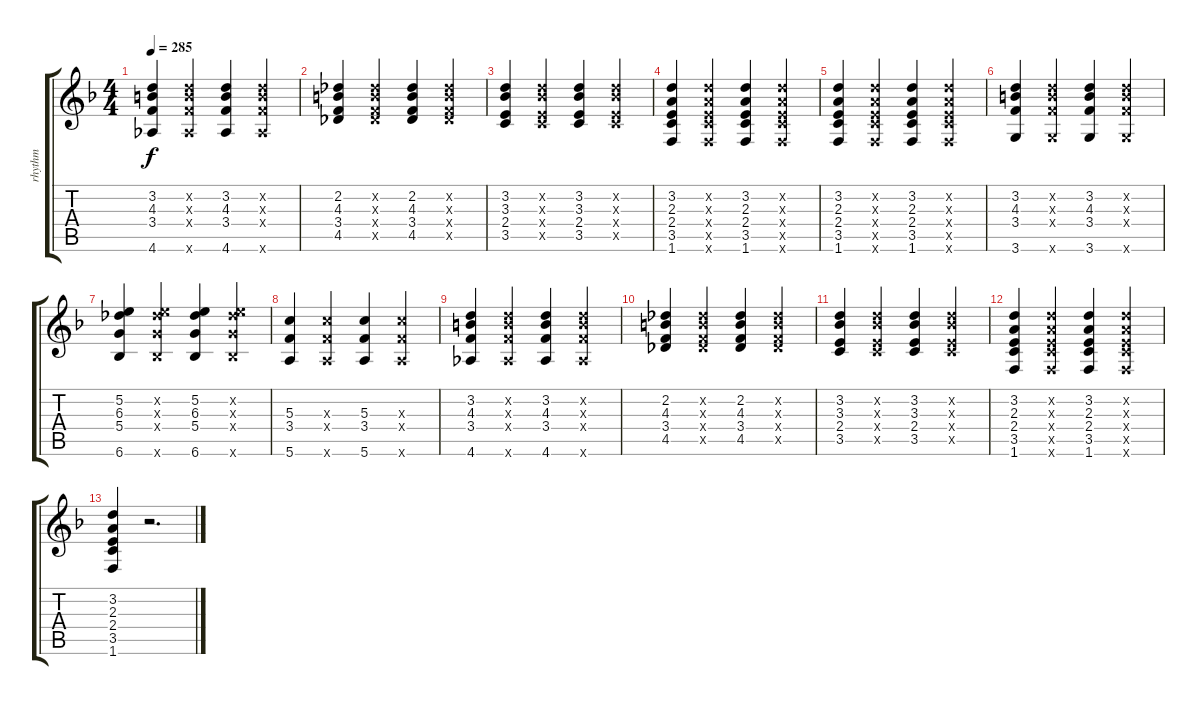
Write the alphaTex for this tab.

\track ("rhythm" "rhythm") {instrument acousticguitarnylon}
\staff {score tabs}
\tuning (E4 B3 G3 D3 A2 E2) {hide}
\ts (4 4)
\tempo 285
\clef g2
\ks f
(3.2 4.3 3.4 4.6).4{dy f} (3.2{x} 4.3{x} 3.4{x} 4.6{x}).4 (3.2 4.3 3.4 4.6).4 (3.2{x} 4.3{x} 3.4{x} 4.6{x}).4 |
(2.2 4.3 3.4 4.5).4 (2.2{x} 4.3{x} 3.4{x} 4.5{x}).4 (2.2 4.3 3.4 4.5).4 (2.2{x} 4.3{x} 3.4{x} 4.5{x}).4 |
(3.2 3.3 2.4 3.5).4 (3.2{x} 3.3{x} 2.4{x} 3.5{x}).4 (3.2 3.3 2.4 3.5).4 (3.2{x} 3.3{x} 2.4{x} 3.5{x}).4 |
(3.2 2.3 2.4 3.5 1.6).4 (3.2{x} 2.3{x} 2.4{x} 3.5{x} 1.6{x}).4 (3.2 2.3 2.4 3.5 1.6).4 (3.2{x} 2.3{x} 2.4{x} 3.5{x} 1.6{x}).4 |
(3.2 2.3 2.4 3.5 1.6).4 (3.2{x} 2.3{x} 2.4{x} 3.5{x} 1.6{x}).4 (3.2 2.3 2.4 3.5 1.6).4 (3.2{x} 2.3{x} 2.4{x} 3.5{x} 1.6{x}).4 |
(3.2 4.3 3.4 3.6).4 (3.2{x} 4.3{x} 3.4{x} 3.6{x}).4 (3.2 4.3 3.4 3.6).4 (3.2{x} 4.3{x} 3.4{x} 3.6{x}).4 |
(5.2 6.3 5.4 6.6).4 (5.2{x} 6.3{x} 5.4{x} 6.6{x}).4 (5.2 6.3 5.4 6.6).4 (5.2{x} 6.3{x} 5.4{x} 6.6{x}).4 |
(5.3 3.4 5.6).4 (5.3{x} 3.4{x} 5.6{x}).4 (5.3 3.4 5.6).4 (5.3{x} 3.4{x} 5.6{x}).4 |
(3.2 4.3 3.4 4.6).4 (3.2{x} 4.3{x} 3.4{x} 4.6{x}).4 (3.2 4.3 3.4 4.6).4 (3.2{x} 4.3{x} 3.4{x} 4.6{x}).4 |
(2.2 4.3 3.4 4.5).4 (2.2{x} 4.3{x} 3.4{x} 4.5{x}).4 (2.2 4.3 3.4 4.5).4 (2.2{x} 4.3{x} 3.4{x} 4.5{x}).4 |
(3.2 3.3 2.4 3.5).4 (3.2{x} 3.3{x} 2.4{x} 3.5{x}).4 (3.2 3.3 2.4 3.5).4 (3.2{x} 3.3{x} 2.4{x} 3.5{x}).4 |
(3.2 2.3 2.4 3.5 1.6).4 (3.2{x} 2.3{x} 2.4{x} 3.5{x} 1.6{x}).4 (3.2 2.3 2.4 3.5 1.6).4 (3.2{x} 2.3{x} 2.4{x} 3.5{x} 1.6{x}).4 |
(3.2 2.3 2.4 3.5 1.6).4 r.2{d}
